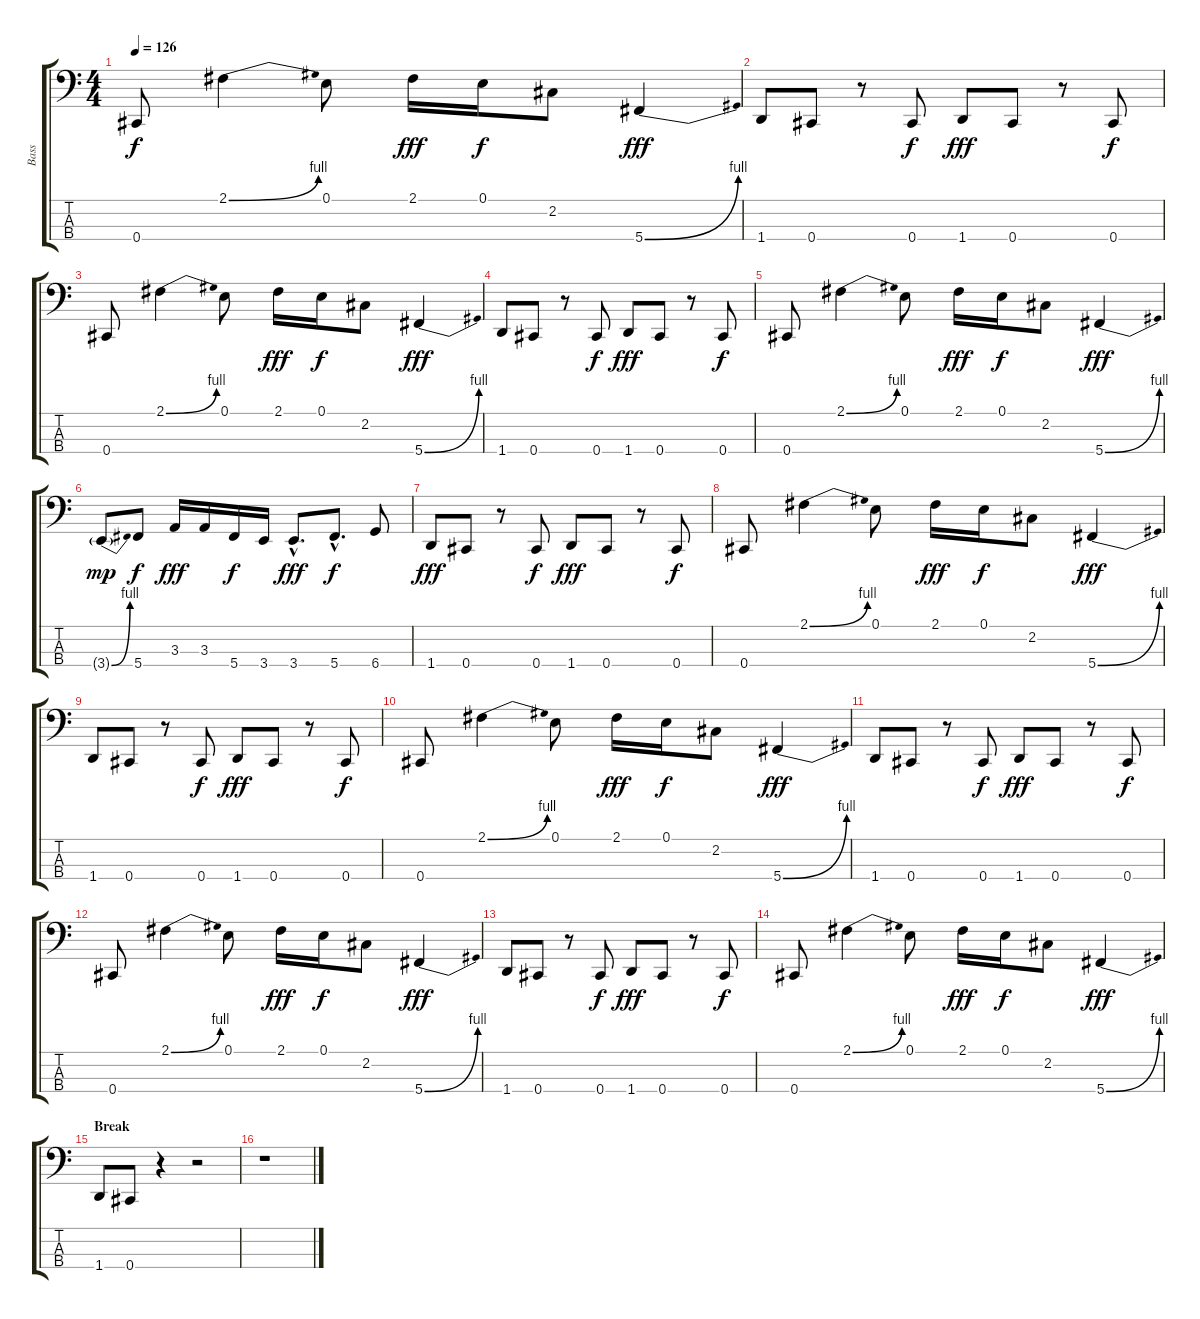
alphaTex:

\track ("Bass" "Bass") {instrument electricbasspick}
\staff {score tabs}
\tuning (E2 B1 Gb1 Db1) {hide}
\ts (4 4)
\tempo 126
\clef f4
\ks c
0.4.8{dy f} 2.1{be (bend 0 0 60 4)}.4 0.1.8 2.1.16{dy fff} 0.1.16{dy f} 2.2.8 5.4{be (bend 0 0 60 4)}.4{dy fff} |
1.4.8 0.4.8 r.8 0.4.8{dy f} 1.4.8{dy fff} 0.4.8 r.8 0.4.8{dy f} |
0.4.8 2.1{be (bend 0 0 60 4)}.4 0.1.8 2.1.16{dy fff} 0.1.16{dy f} 2.2.8 5.4{be (bend 0 0 60 4)}.4{dy fff} |
1.4.8 0.4.8 r.8 0.4.8{dy f} 1.4.8{dy fff} 0.4.8 r.8 0.4.8{dy f} |
0.4.8 2.1{be (bend 0 0 60 4)}.4 0.1.8 2.1.16{dy fff} 0.1.16{dy f} 2.2.8 5.4{be (bend 0 0 60 4)}.4{dy fff} |
3.4{be (bend 0 0 60 4) g}.8{dy mp} 5.4.8{dy f} 3.3.16{dy fff} 3.3.16 5.4.16{dy f} 3.4.16 3.4{hac}.8{d dy fff} 5.4{hac}.8{d dy f} 6.4.8 |
1.4.8{dy fff} 0.4.8 r.8 0.4.8{dy f} 1.4.8{dy fff} 0.4.8 r.8 0.4.8{dy f} |
0.4.8 2.1{be (bend 0 0 60 4)}.4 0.1.8 2.1.16{dy fff} 0.1.16{dy f} 2.2.8 5.4{be (bend 0 0 60 4)}.4{dy fff} |
1.4.8 0.4.8 r.8 0.4.8{dy f} 1.4.8{dy fff} 0.4.8 r.8 0.4.8{dy f} |
0.4.8 2.1{be (bend 0 0 60 4)}.4 0.1.8 2.1.16{dy fff} 0.1.16{dy f} 2.2.8 5.4{be (bend 0 0 60 4)}.4{dy fff} |
1.4.8 0.4.8 r.8 0.4.8{dy f} 1.4.8{dy fff} 0.4.8 r.8 0.4.8{dy f} |
0.4.8 2.1{be (bend 0 0 60 4)}.4 0.1.8 2.1.16{dy fff} 0.1.16{dy f} 2.2.8 5.4{be (bend 0 0 60 4)}.4{dy fff} |
1.4.8 0.4.8 r.8 0.4.8{dy f} 1.4.8{dy fff} 0.4.8 r.8 0.4.8{dy f} |
0.4.8 2.1{be (bend 0 0 60 4)}.4 0.1.8 2.1.16{dy fff} 0.1.16{dy f} 2.2.8 5.4{be (bend 0 0 60 4)}.4{dy fff} |
\section ("" "Break")
1.4.8 0.4.8 r.4 r.2 |
r.1
